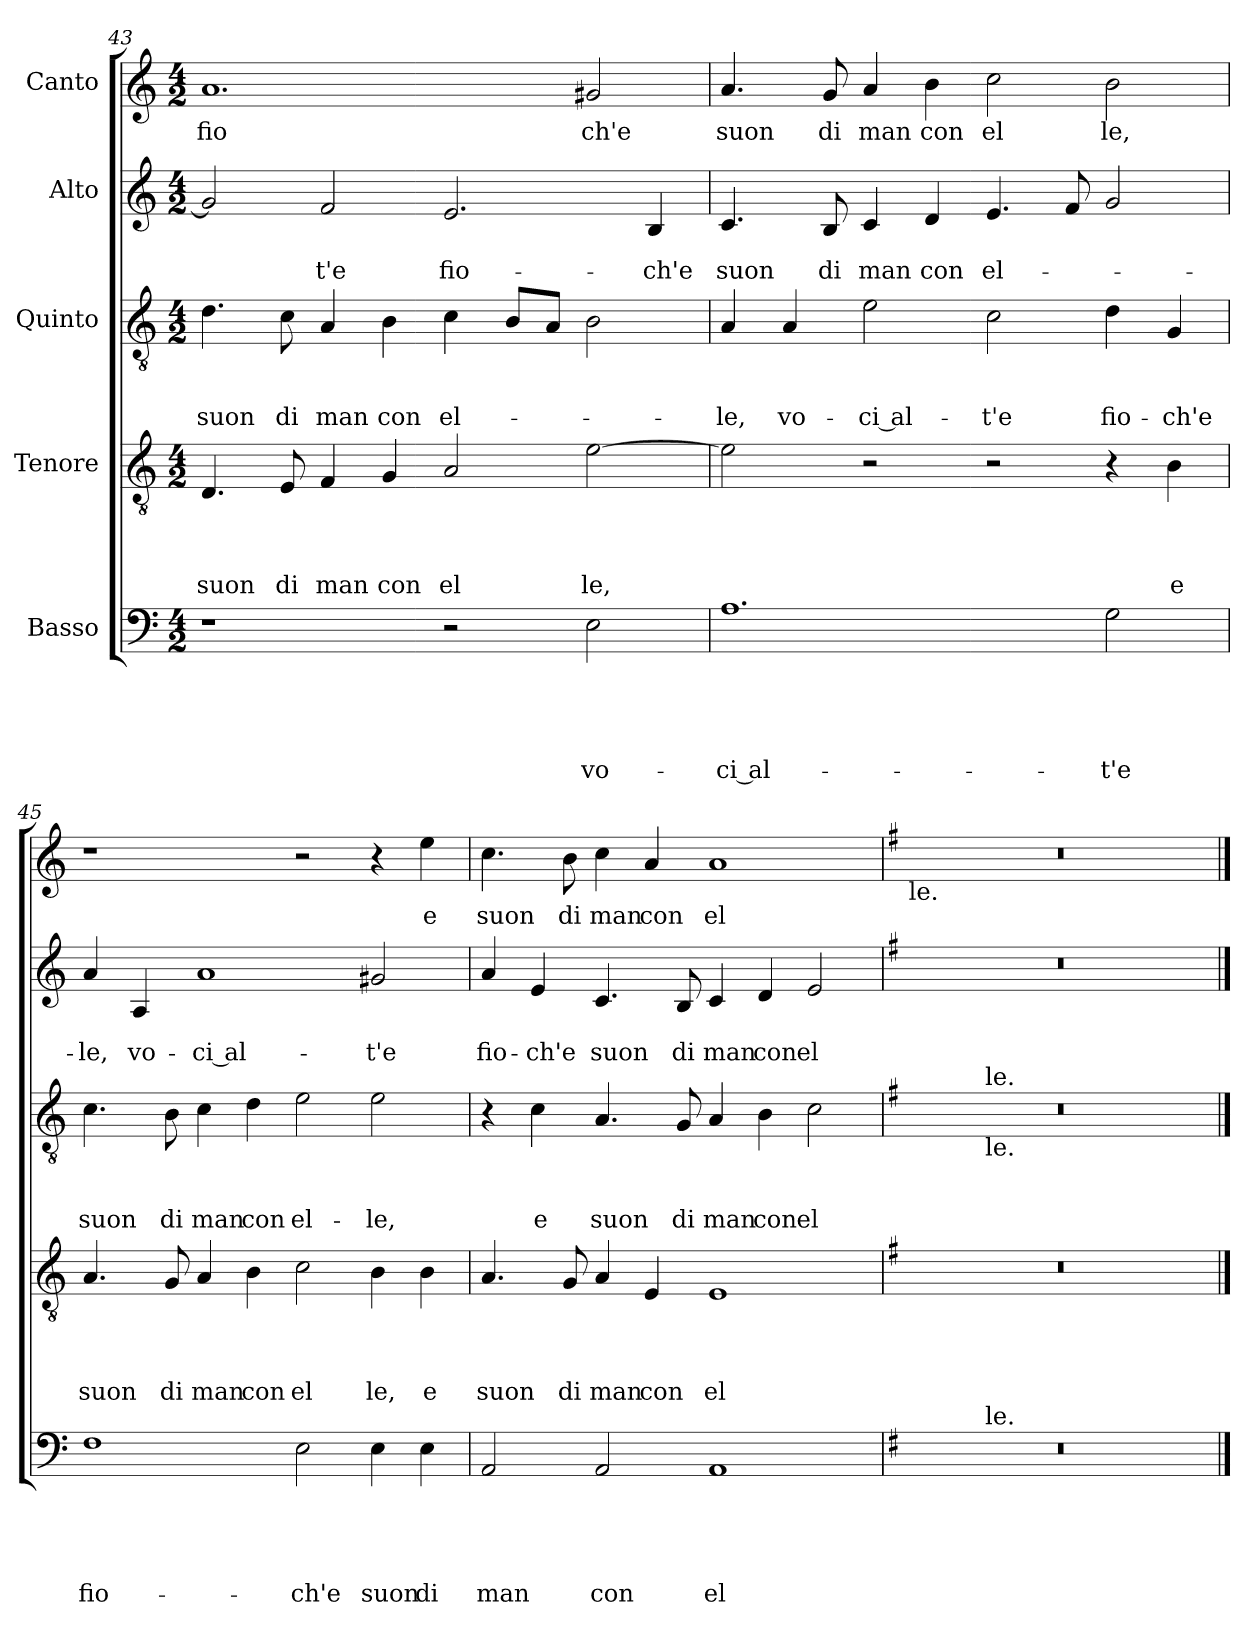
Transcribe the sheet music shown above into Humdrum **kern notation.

**kern	**text	**text	**text	**text	**text	**kern	**text	**text	**text	**text	**kern	**text	**text	**text	**kern	**text	**text	**kern	**text
*part5	*part5	*part5	*part5	*part5	*part5	*part4	*part4	*part4	*part4	*part4	*part3	*part3	*part3	*part3	*part2	*part2	*part2	*part1	*part1
*staff5	*staff5	*staff5	*staff5	*staff5	*staff5	*staff4	*staff4	*staff4	*staff4	*staff4	*staff3	*staff3	*staff3	*staff3	*staff2	*staff2	*staff2	*staff1	*staff1
*I"Basso	*	*	*	*	*	*I"Tenore	*	*	*	*	*I"Quinto	*	*	*	*I"Alto	*	*	*I"Canto	*
!!LO:PB:g=z
*clefF4	*	*	*	*	*	*clefGv2	*	*	*	*	*clefGv2	*	*	*	*clefG2	*	*	*clefG2	*
*k[]	*	*	*	*	*	*k[]	*	*	*	*	*k[]	*	*	*	*k[]	*	*	*k[]	*
*C:	*	*	*	*	*	*C:	*	*	*	*	*C:	*	*	*	*C:	*	*	*C:	*
*M4/2	*	*	*	*	*	*M4/2	*	*	*	*	*M4/2	*	*	*	*M4/2	*	*	*M4/2	*
=43	=43	=43	=43	=43	=43	=43	=43	=43	=43	=43	=43	=43	=43	=43	=43	=43	=43	=43	=43
!	!	!	!	!	!	!	!	!	!	!LO:LY:b	!	!	!	!LO:LY:b	!	!	!	!	!LO:LY:b
1r	.	.	.	.	.	4.D/	.	.	.	suon	4.d\	.	.	suon	2g/]	.	.	1.a	fio
!	!	!	!	!	!	!	!	!	!	!LO:LY:b	!	!	!	!LO:LY:b	!	!	!	!	!
.	.	.	.	.	.	8E/	.	.	.	di	8c\	.	.	di	.	.	.	.	.
!	!	!	!	!	!	!	!	!	!	!LO:LY:b	!	!	!	!LO:LY:b	!	!	!LO:LY:b	!	!
.	.	.	.	.	.	4F/	.	.	.	man	4A/	.	.	man	2f/	.	-t'e	.	.
!	!	!	!	!	!	!	!	!	!	!LO:LY:b	!	!	!	!LO:LY:b	!	!	!	!	!
.	.	.	.	.	.	4G/	.	.	.	con	4B\	.	.	con	.	.	.	.	.
!	!	!	!	!	!	!	!	!	!	!LO:LY:b	!	!	!	!LO:LY:b	!	!	!LO:LY:b	!	!
2r	.	.	.	.	.	2A/	.	.	.	el	4c\	.	.	el-	2.e/	.	fio-	.	.
.	.	.	.	.	.	.	.	.	.	.	8B/L	.	.	.	.	.	.	.	.
.	.	.	.	.	.	.	.	.	.	.	8A/J	.	.	.	.	.	.	.	.
!	!	!	!	!	!LO:LY:b	!	!	!	!	!LO:LY:b	!	!	!	!	!	!	!	!	!LO:LY:b
2E\	.	.	.	.	vo-	[>2e\	.	.	.	le,	2B\	.	.	.	.	.	.	2g#X/	ch'e
!	!	!	!	!	!	!	!	!	!	!	!	!	!	!	!	!	!LO:LY:b	!	!
.	.	.	.	.	.	.	.	.	.	.	.	.	.	.	4B/	.	-ch'e	.	.
=44	=44	=44	=44	=44	=44	=44	=44	=44	=44	=44	=44	=44	=44	=44	=44	=44	=44	=44	=44
!	!	!	!	!	!LO:LY:b:rj	!	!	!	!	!	!	!	!	!LO:LY:b	!	!	!LO:LY:b	!	!LO:LY:b
1.A	.	.	.	.	-ci al-	2e\]	.	.	.	.	4A/	.	.	-le,	4.c/	.	suon	4.a/	suon
!	!	!	!	!	!	!	!	!	!	!	!	!	!	!LO:LY:b	!	!	!	!	!
.	.	.	.	.	.	.	.	.	.	.	4A/	.	.	vo-	.	.	.	.	.
!	!	!	!	!	!	!	!	!	!	!	!	!	!	!	!	!	!LO:LY:b	!	!LO:LY:b
.	.	.	.	.	.	.	.	.	.	.	.	.	.	.	8B/	.	di	8g/	di
!	!	!	!	!	!	!	!	!	!	!	!	!	!	!LO:LY:b:rj	!	!	!LO:LY:b	!	!LO:LY:b
.	.	.	.	.	.	2r	.	.	.	.	2e\	.	.	-ci al-	4c/	.	man	4a/	man
!	!	!	!	!	!	!	!	!	!	!	!	!	!	!	!	!	!LO:LY:b	!	!LO:LY:b
.	.	.	.	.	.	.	.	.	.	.	.	.	.	.	4d/	.	con	4b\	con
!	!	!	!	!	!	!	!	!	!	!	!	!	!	!LO:LY:b	!	!	!LO:LY:b	!	!LO:LY:b
.	.	.	.	.	.	2r	.	.	.	.	2c\	.	.	-t'e	4.e/	.	el-	2cc\	el
.	.	.	.	.	.	.	.	.	.	.	.	.	.	.	8f/	.	.	.	.
!	!	!	!	!	!LO:LY:b	!	!	!	!	!	!	!	!	!LO:LY:b	!	!	!	!	!LO:LY:b
2G\	.	.	.	.	-t'e	4r	.	.	.	.	4d\	.	.	fio-	2g/	.	.	2b\	le,
!	!	!	!	!	!	!	!	!	!	!LO:LY:b	!	!	!	!LO:LY:b	!	!	!	!	!
.	.	.	.	.	.	4B\	.	.	.	e	4G/	.	.	-ch'e	.	.	.	.	.
=45	=45	=45	=45	=45	=45	=45	=45	=45	=45	=45	=45	=45	=45	=45	=45	=45	=45	=45	=45
!	!	!	!	!	!LO:LY:b	!	!	!	!	!LO:LY:b	!	!	!	!LO:LY:b	!	!	!LO:LY:b	!	!
1F	.	.	.	.	fio-	4.A/	.	.	.	suon	4.c\	.	.	suon	4a/	.	-le,	1r	.
!	!	!	!	!	!	!	!	!	!	!	!	!	!	!	!	!	!LO:LY:b	!	!
.	.	.	.	.	.	.	.	.	.	.	.	.	.	.	4A/	.	vo-	.	.
!	!	!	!	!	!	!	!	!	!	!LO:LY:b	!	!	!	!LO:LY:b	!	!	!	!	!
.	.	.	.	.	.	8G/	.	.	.	di	8B\	.	.	di	.	.	.	.	.
!	!	!	!	!	!	!	!	!	!	!LO:LY:b	!	!	!	!LO:LY:b	!	!	!LO:LY:b:rj	!	!
.	.	.	.	.	.	4A/	.	.	.	man	4c\	.	.	man	1a	.	-ci al-	.	.
!	!	!	!	!	!	!	!	!	!	!LO:LY:b	!	!	!	!LO:LY:b	!	!	!	!	!
.	.	.	.	.	.	4B\	.	.	.	con	4d\	.	.	con	.	.	.	.	.
!	!	!	!	!	!LO:LY:b	!	!	!	!	!LO:LY:b	!	!	!	!LO:LY:b	!	!	!	!	!
2E\	.	.	.	.	-ch'e	2c\	.	.	.	el	2e\	.	.	el-	.	.	.	2r	.
!	!	!	!	!	!LO:LY:b	!	!	!	!	!LO:LY:b	!	!	!	!LO:LY:b	!	!	!LO:LY:b	!	!
4E\	.	.	.	.	suon	4B\	.	.	.	le,	2e\	.	.	-le,	2g#X/	.	-t'e	4r	.
!	!	!	!	!	!LO:LY:b	!	!	!	!	!LO:LY:b	!	!	!	!	!	!	!	!	!LO:LY:b
4E\	.	.	.	.	di	4B\	.	.	.	e	.	.	.	.	.	.	.	4ee\	e
=46	=46	=46	=46	=46	=46	=46	=46	=46	=46	=46	=46	=46	=46	=46	=46	=46	=46	=46	=46
!	!	!	!	!	!LO:LY:b	!	!	!	!	!LO:LY:b	!	!	!	!	!	!	!LO:LY:b	!	!LO:LY:b
2AA/	.	.	.	.	man	4.A/	.	.	.	suon	4r	.	.	.	4a/	.	fio-	4.cc\	suon
!	!	!	!	!	!	!	!	!	!	!	!	!	!	!LO:LY:b	!	!	!LO:LY:b	!	!
.	.	.	.	.	.	.	.	.	.	.	4c\	.	.	e	4e/	.	-ch'e	.	.
!	!	!	!	!	!	!	!	!	!	!LO:LY:b	!	!	!	!	!	!	!	!	!LO:LY:b
.	.	.	.	.	.	8G/	.	.	.	di	.	.	.	.	.	.	.	8b\	di
!	!	!	!	!	!LO:LY:b	!	!	!	!	!LO:LY:b	!	!	!	!LO:LY:b	!	!	!LO:LY:b	!	!LO:LY:b
2AA/	.	.	.	.	con	4A/	.	.	.	man	4.A/	.	.	suon	4.c/	.	suon	4cc\	man
!	!	!	!	!	!	!	!	!	!	!LO:LY:b	!	!	!	!	!	!	!	!	!LO:LY:b
.	.	.	.	.	.	4E/	.	.	.	con	.	.	.	.	.	.	.	4a/	con
!	!	!	!	!	!	!	!	!	!	!	!	!	!	!LO:LY:b	!	!	!LO:LY:b	!	!
.	.	.	.	.	.	.	.	.	.	.	8G/	.	.	di	8B/	.	di	.	.
!	!	!	!	!	!LO:LY:b	!	!	!	!	!LO:LY:b	!	!	!	!LO:LY:b	!	!	!LO:LY:b	!	!LO:LY:b
1AA	.	.	.	.	el-	1E	.	.	.	el	4A/	.	.	man	4c/	.	man	1a	el
!	!	!	!	!	!	!	!	!	!	!	!	!	!	!LO:LY:b	!	!	!LO:LY:b	!	!
.	.	.	.	.	.	.	.	.	.	.	4B\	.	.	con	4d/	.	con	.	.
!	!	!	!	!	!	!	!	!	!	!	!	!	!	!LO:LY:b	!	!	!LO:LY:b	!	!
.	.	.	.	.	.	.	.	.	.	.	2c\	.	.	el-	2e/	.	el-	.	.
=47	=47	=47	=47	=47	=47	=47	=47	=47	=47	=47	=47	=47	=47	=47	=47	=47	=47	=47	=47
*k[f#]	*	*	*	*	*	*k[f#]	*	*	*	*	*k[f#]	*	*	*	*k[f#]	*	*	*k[f#]	*
*G:	*	*	*	*	*	*G:	*	*	*	*	*G:	*	*	*	*G:	*	*	*G:	*
!	!	!	!	!	!	!	!	!	!	!	!	!	!	!	!	!	!	!LO:TX:b:t=le.	!
*^	*	*	*	*	*	*	*	*	*	*	*^	*	*	*	*	*	*	*	*
0r	4ryy	.	.	.	.	.	0r	.	.	.	.	0r	4ryy	.	.	.	0r	.	.	0r	.
.	16.ryy	.	.	.	.	.	.	.	.	.	.	.	16.ryy	.	.	.	.	.	.	.	.
!	!	!	!	!	!	!	!	!	!	!	!	!	!LO:TX:b:t=le.	!	!	!	!	!	!	!	!
!	!	!	!	!	!	!	!	!	!	!	!	!	!LO:TX:a:t=le.	!	!	!	!	!	!	!	!
!	!LO:TX:a:t=le.	!	!	!	!	!	!	!	!	!	!	!	!	!	!	!	!	!	!	!	!
.	1ryy	.	.	.	.	.	.	.	.	.	.	.	1ryy	.	.	.	.	.	.	.	.
.	2ryy	.	.	.	.	.	.	.	.	.	.	.	2ryy	.	.	.	.	.	.	.	.
.	8ryy	.	.	.	.	.	.	.	.	.	.	.	8ryy	.	.	.	.	.	.	.	.
.	32ryy	.	.	.	.	.	.	.	.	.	.	.	32ryy	.	.	.	.	.	.	.	.
*v	*v	*	*	*	*	*	*	*	*	*	*	*v	*v	*	*	*	*	*	*	*	*
==	==	==	==	==	==	==	==	==	==	==	==	==	==	==	==	==	==	==	==
*-	*-	*-	*-	*-	*-	*-	*-	*-	*-	*-	*-	*-	*-	*-	*-	*-	*-	*-	*-
